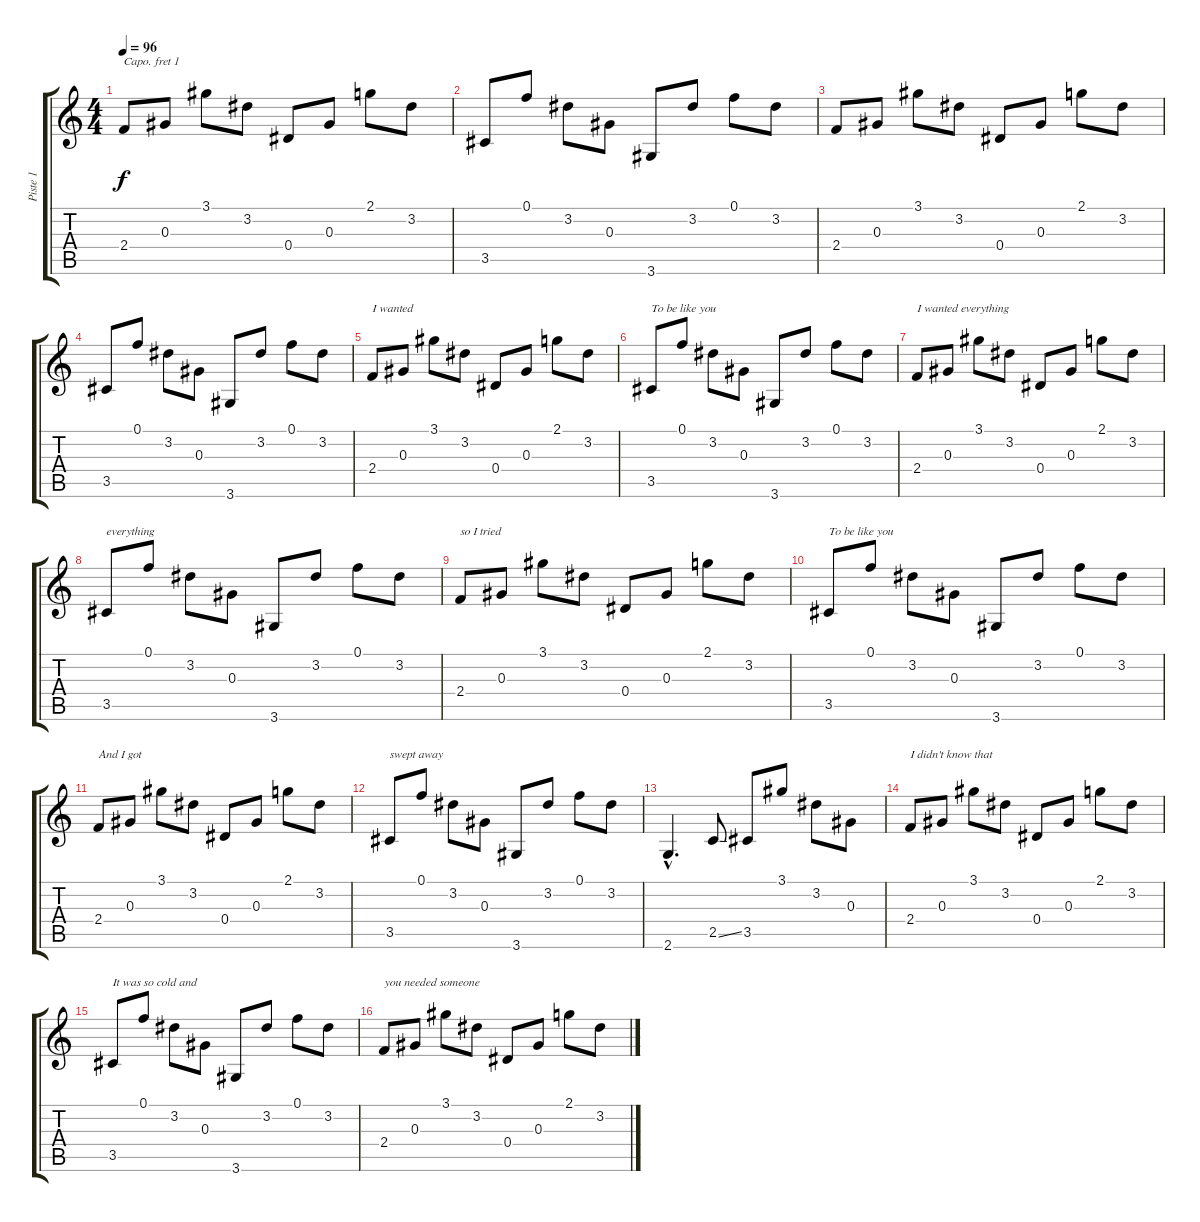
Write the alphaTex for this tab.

\track ("Piste 1" "Piste 1") {instrument acousticguitarnylon}
\staff {score tabs}
\capo 1
\tuning (E4 B3 G3 D3 A2 E2) {hide}
\ts (4 4)
\tempo 96
\clef g2
\ks c
2.4.8{dy f instrument acousticguitarnylon} 0.3.8 3.1.8 3.2.8 0.4.8 0.3.8 2.1.8 3.2.8 |
3.5.8 0.1.8 3.2.8 0.3.8 3.6.8 3.2.8 0.1.8 3.2.8 |
2.4.8 0.3.8 3.1.8 3.2.8 0.4.8 0.3.8 2.1.8 3.2.8 |
3.5.8 0.1.8 3.2.8 0.3.8 3.6.8 3.2.8 0.1.8 3.2.8 |
2.4.8{txt "I wanted"} 0.3.8 3.1.8 3.2.8 0.4.8 0.3.8 2.1.8 3.2.8 |
3.5.8{txt "To be like you"} 0.1.8 3.2.8 0.3.8 3.6.8 3.2.8 0.1.8 3.2.8 |
2.4.8{txt "I wanted everything"} 0.3.8 3.1.8 3.2.8 0.4.8 0.3.8 2.1.8 3.2.8 |
3.5.8{txt "everything"} 0.1.8 3.2.8 0.3.8 3.6.8 3.2.8 0.1.8 3.2.8 |
2.4.8{txt "so I tried"} 0.3.8 3.1.8 3.2.8 0.4.8 0.3.8 2.1.8 3.2.8 |
3.5.8{txt "To be like you"} 0.1.8 3.2.8 0.3.8 3.6.8 3.2.8 0.1.8 3.2.8 |
2.4.8{txt "And I got"} 0.3.8 3.1.8 3.2.8 0.4.8 0.3.8 2.1.8 3.2.8 |
3.5.8{txt "swept away"} 0.1.8 3.2.8 0.3.8 3.6.8 3.2.8 0.1.8 3.2.8 |
2.6{hac}.4{d} 2.5{ss}.8 3.5.8 3.1.8 3.2.8 0.3.8 |
2.4.8{txt "I didn't know that"} 0.3.8 3.1.8 3.2.8 0.4.8 0.3.8 2.1.8 3.2.8 |
3.5.8{txt "It was so cold and"} 0.1.8 3.2.8 0.3.8 3.6.8 3.2.8 0.1.8 3.2.8 |
2.4.8{txt "you needed someone"} 0.3.8 3.1.8 3.2.8 0.4.8 0.3.8 2.1.8 3.2.8
